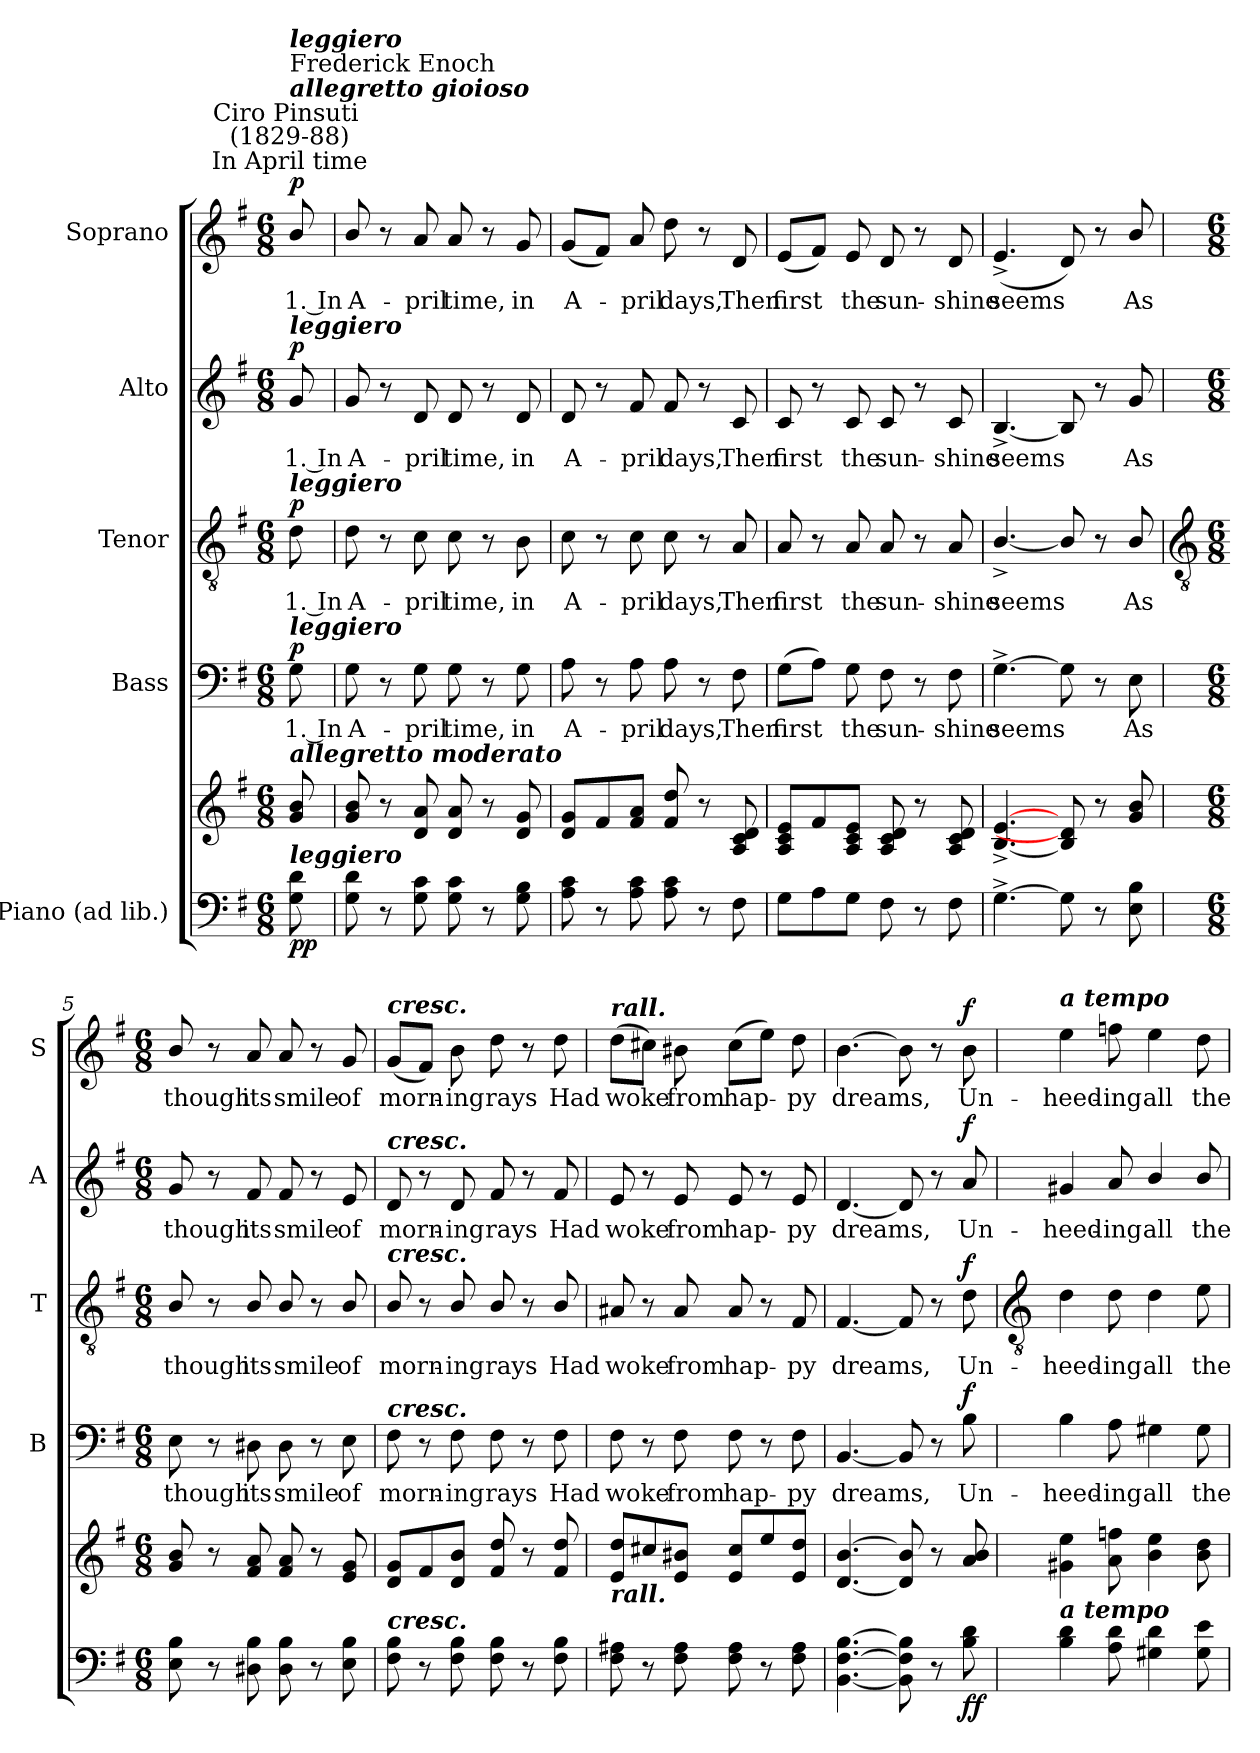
**kern	**kern	**dynam	**kern	**text	**dynam	**kern	**text	**dynam	**kern	**text	**dynam	**kern	**text	**dynam
*part5	*part5	*part5	*part4	*part4	*part4	*part3	*part3	*part3	*part2	*part2	*part2	*part1	*part1	*part1
*staff6	*staff5	*staff5/6	*staff4	*staff4	*staff4	*staff3	*staff3	*staff3	*staff2	*staff2	*staff2	*staff1	*staff1	*staff1
*I"Piano (ad lib.)	*	*	*I"Bass	*	*	*I"Tenor	*	*	*I"Alto	*	*	*I"Soprano	*	*
*	*	*	*I'B	*	*	*I'T	*	*	*I'A	*	*	*I'S	*	*
*clefF4	*clefG2	*	*clefF4	*	*	*clefGv2	*	*	*clefG2	*	*	*clefG2	*	*
*k[f#]	*k[f#]	*	*k[f#]	*	*	*k[f#]	*	*	*k[f#]	*	*	*k[f#]	*	*
*G:	*G:	*	*G:	*	*	*G:	*	*	*G:	*	*	*G:	*	*
*M6/8	*M6/8	*	*M6/8	*	*	*M6/8	*	*	*M6/8	*	*	*M6/8	*	*
=	=	=	=	=	=	=	=	=	=	=	=	=	=	=
!	!	!	!	!	!	!	!	!	!	!	!	!LO:TX:a:cj:t=In April time	!	!
!	!	!	!	!	!	!	!	!	!	!	!	!LO:TX:a:cj:t=Ciro Pinsuti \n(1829-88)	!	!
!	!	!	!	!	!	!	!	!	!	!	!	!LO:TX:a:Bi:t=allegretto gioioso	!	!
!	!	!	!	!	!	!	!	!	!	!	!	!LO:TX:a:t=Frederick Enoch	!	!
!	!	!	!	!	!	!	!	!	!	!	!	!LO:TX:a:Bi:t=leggiero	!	!
!	!	!	!	!	!	!	!	!	!LO:TX:a:Bi:t=leggiero	!	!	!	!	!
!	!	!	!	!	!	!LO:TX:a:Bi:t=leggiero	!	!	!	!	!	!	!	!
!	!	!	!LO:TX:a:Bi:t=leggiero	!	!	!	!	!	!	!	!	!	!	!
!	!LO:TX:a:Bi:t=allegretto moderato	!	!	!	!	!	!	!	!	!	!	!	!	!
!LO:TX:a:Bi:t=leggiero	!	!	!	!	!	!	!	!	!	!	!	!	!	!
!	!	!LO:DY:b=2	!	!LO:LY:b	!	!	!LO:LY:b	!	!	!LO:LY:b	!	!	!LO:LY:b	!
!	!	!LO:DY:n=1:b	!	!	!LO:DY:b	!	!	!LO:DY:b	!	!	!LO:DY:b	!	!	!LO:DY:b
8G 8d	8g 8b	p p	8G	1. In	p	8d	1. In	p	8g	1. In	p	8b/	1. In	p
=1	=1	=1	=1	=1	=1	=1	=1	=1	=1	=1	=1	=1	=1	=1
!	!	!	!	!LO:LY:b	!	!	!LO:LY:b	!	!	!LO:LY:b	!	!	!LO:LY:b	!
8G 8d	8g/ 8b/	.	8G	A-	.	8d	A-	.	8g	A-	.	8b/	A-	.
8r	8r	.	8r	.	.	8r	.	.	8r	.	.	8r	.	.
!	!	!	!	!LO:LY:b	!	!	!LO:LY:b	!	!	!LO:LY:b	!	!	!LO:LY:b	!
8G 8c	8d 8a	.	8G	-pril	.	8c	-pril	.	8d	-pril	.	8a	-pril	.
!	!	!	!	!LO:LY:b	!	!	!LO:LY:b	!	!	!LO:LY:b	!	!	!LO:LY:b	!
8G 8c	8d 8a	.	8G	time,	.	8c	time,	.	8d	time,	.	8a	time,	.
8r	8r	.	8r	.	.	8r	.	.	8r	.	.	8r	.	.
!	!	!	!	!LO:LY:b	!	!	!LO:LY:b	!	!	!LO:LY:b	!	!	!LO:LY:b	!
8G 8B	8d 8g	.	8G	in	.	8B	in	.	8d	in	.	8g	in	.
=2	=2	=2	=2	=2	=2	=2	=2	=2	=2	=2	=2	=2	=2	=2
!	!	!	!	!LO:LY:b	!	!	!LO:LY:b	!	!	!LO:LY:b	!	!	!LO:LY:b	!
8A 8c	8d 8gL	.	8A	A-	.	8c	A-	.	8d	A-	.	(<8gL	A-	.
8r	8f#	.	8r	.	.	8r	.	.	8r	.	.	8f#J)	.	.
!	!	!	!	!LO:LY:b	!	!	!LO:LY:b	!	!	!LO:LY:b	!	!	!LO:LY:b	!
8A 8c	8f# 8aJ	.	8A	-pril	.	8c	-pril	.	8f#	-pril	.	8a	pril	.
!	!	!	!	!LO:LY:b	!	!	!LO:LY:b	!	!	!LO:LY:b	!	!	!LO:LY:b	!
8A 8c	8f# 8dd	.	8A	days,	.	8c	days,	.	8f#	days,	.	8dd	days,	.
8r	8r	.	8r	.	.	8r	.	.	8r	.	.	8r	.	.
!	!	!	!	!LO:LY:b	!	!	!LO:LY:b	!	!	!LO:LY:b	!	!	!LO:LY:b	!
8F#	8A 8c 8d	.	8F#	Then	.	8A	Then	.	8c	Then	.	8d	Then	.
=3	=3	=3	=3	=3	=3	=3	=3	=3	=3	=3	=3	=3	=3	=3
!	!	!	!	!LO:LY:b	!	!	!LO:LY:b	!	!	!LO:LY:b	!	!	!LO:LY:b	!
8GL	8A 8c 8eL	.	(>8GL	first	.	8A	first	.	8c	first	.	(<8eL	first	.
8A	8f#	.	8AJ)	.	.	8r	.	.	8r	.	.	8f#J)	.	.
!	!	!	!	!LO:LY:b	!	!	!LO:LY:b	!	!	!LO:LY:b	!	!	!LO:LY:b	!
8GJ	8A 8c 8eJ	.	8G	the	.	8A	the	.	8c	the	.	8e	the	.
!	!	!	!	!LO:LY:b	!	!	!LO:LY:b	!	!	!LO:LY:b	!	!	!LO:LY:b	!
8F#	8A 8c 8d	.	8F#	sun-	.	8A	sun-	.	8c	sun-	.	8d	sun-	.
8r	8r	.	8r	.	.	8r	.	.	8r	.	.	8r	.	.
!	!	!	!	!LO:LY:b	!	!	!LO:LY:b	!	!	!LO:LY:b	!	!	!LO:LY:b	!
8F#	8A 8c 8d	.	8F#	-shine	.	8A	-shine	.	8c	-shine	.	8d	-shine	.
=4	=4	=4	=4	=4	=4	=4	=4	=4	=4	=4	=4	=4	=4	=4
!	!	!	!	!LO:LY:b	!	!	!LO:LY:b	!	!	!LO:LY:b	!	!	!LO:LY:b	!
[4.G^	[4.B^ [4.e^	.	[4.G^	seems	.	[4.B^/	seems	.	[4.B^	seems	.	(<4.e^	seems	.
8G]	8B] 8d]	.	8G]	.	.	8B/]	.	.	8B]	.	.	8d)	.	.
8r	8r	.	8r	.	.	8r	.	.	8r	.	.	8r	.	.
!	!	!	!	!LO:LY:b	!	!	!LO:LY:b	!	!	!LO:LY:b	!	!	!LO:LY:b	!
8E 8B	8g/ 8b/	.	8E	As	.	8B/	As	.	8g	As	.	8b/	As	.
!!LO:LB:g=z
=5	=5	=5	=5	=5	=5	=5	=5	=5	=5	=5	=5	=5	=5	=5
*	*	*	*	*	*	*clefGv2	*	*	*	*	*	*	*	*
*M6/8	*M6/8	*	*M6/8	*	*	*M6/8	*	*	*M6/8	*	*	*M6/8	*	*
!	!	!	!	!LO:LY:b	!	!	!LO:LY:b	!	!	!LO:LY:b	!	!	!LO:LY:b	!
8E 8B	8g/ 8b/	.	8E	though	.	8B/	though	.	8g	though	.	8b/	though	.
8r	8r	.	8r	.	.	8r	.	.	8r	.	.	8r	.	.
!	!	!	!	!LO:LY:b	!	!	!LO:LY:b	!	!	!LO:LY:b	!	!	!LO:LY:b	!
8D#X 8B	8f# 8a	.	8D#X	its	.	8B/	its	.	8f#	its	.	8a	its	.
!	!	!	!	!LO:LY:b	!	!	!LO:LY:b	!	!	!LO:LY:b	!	!	!LO:LY:b	!
8D# 8B	8f# 8a	.	8D#	smile	.	8B/	smile	.	8f#	smile	.	8a	smile	.
8r	8r	.	8r	.	.	8r	.	.	8r	.	.	8r	.	.
!	!	!	!	!LO:LY:b	!	!	!LO:LY:b	!	!	!LO:LY:b	!	!	!LO:LY:b	!
8E 8B	8e 8g	.	8E	of	.	8B/	of	.	8e	of	.	8g	of	.
=6	=6	=6	=6	=6	=6	=6	=6	=6	=6	=6	=6	=6	=6	=6
!	!	!	!	!	!	!	!	!	!	!	!	!LO:TX:a:Bi:t=cresc.	!	!
!	!	!	!	!	!	!	!	!	!LO:TX:a:Bi:t=cresc.	!	!	!	!	!
!	!	!	!	!	!	!LO:TX:a:Bi:t=cresc.	!	!	!	!	!	!	!	!
!	!	!	!LO:TX:a:Bi:t=cresc.	!	!	!	!	!	!	!	!	!	!	!
!LO:TX:a:Bi:t=cresc.	!	!	!	!	!	!	!	!	!	!	!	!	!	!
!	!	!	!	!LO:LY:b	!	!	!LO:LY:b	!	!	!LO:LY:b	!	!	!LO:LY:b	!
8F# 8B	8d 8gL	.	8F#	morn-	.	8B/	morn-	.	8d	morn-	.	(<8gL	morn-	.
8r	8f#	.	8r	.	.	8r	.	.	8r	.	.	8f#J)	.	.
!	!	!	!	!LO:LY:b	!	!	!LO:LY:b	!	!	!LO:LY:b	!	!	!LO:LY:b	!
8F# 8B	8d 8bJ	.	8F#	-ing	.	8B/	-ing	.	8d	-ing	.	8b	ing	.
!	!	!	!	!LO:LY:b	!	!	!LO:LY:b	!	!	!LO:LY:b	!	!	!LO:LY:b	!
8F# 8B	8f# 8dd	.	8F#	rays	.	8B/	rays	.	8f#	rays	.	8dd	rays	.
8r	8r	.	8r	.	.	8r	.	.	8r	.	.	8r	.	.
!	!	!	!	!LO:LY:b	!	!	!LO:LY:b	!	!	!LO:LY:b	!	!	!LO:LY:b	!
8F# 8B	8f# 8dd	.	8F#	Had	.	8B/	Had	.	8f#	Had	.	8dd	Had	.
=7	=7	=7	=7	=7	=7	=7	=7	=7	=7	=7	=7	=7	=7	=7
!	!	!	!	!	!	!	!	!	!	!	!	!LO:TX:a:Bi:t=rall.	!	!
!	!LO:TX:b:Bi:t=rall.	!	!	!	!	!	!	!	!	!	!	!	!	!
!	!	!	!	!LO:LY:b	!	!	!LO:LY:b	!	!	!LO:LY:b	!	!	!LO:LY:b	!
8F# 8A#X	8e 8ddL	.	8F#	woke	.	8A#X	woke	.	8e	woke	.	(>8ddL	woke	.
8r	8cc#X	.	8r	.	.	8r	.	.	8r	.	.	8cc#XJ)	.	.
!	!	!	!	!LO:LY:b	!	!	!LO:LY:b	!	!	!LO:LY:b	!	!	!LO:LY:b	!
8F# 8A#	8e 8b#XJ	.	8F#	from	.	8A#	from	.	8e	from	.	8b#X	from	.
!	!	!	!	!LO:LY:b	!	!	!LO:LY:b	!	!	!LO:LY:b	!	!	!LO:LY:b	!
8F# 8A#	8e 8cc#L	.	8F#	hap-	.	8A#	hap-	.	8e	hap-	.	(>8cc#L	hap-	.
8r	8ee	.	8r	.	.	8r	.	.	8r	.	.	8eeJ)	.	.
!	!	!	!	!LO:LY:b	!	!	!LO:LY:b	!	!	!LO:LY:b	!	!	!LO:LY:b	!
8F# 8A#	8e 8ddJ	.	8F#	-py	.	8F#	-py	.	8e	-py	.	8dd	py	.
=8	=8	=8	=8	=8	=8	=8	=8	=8	=8	=8	=8	=8	=8	=8
!	!	!	!	!LO:LY:b	!	!	!LO:LY:b	!	!	!LO:LY:b	!	!	!LO:LY:b	!
[4.BB [4.F# [4.B	[4.d [4.b	.	[4.BB	dreams,	.	[4.F#	dreams,	.	[4.d	dreams,	.	[4.b	dreams,	.
8BB] 8F#] 8B]	8d] 8b]	.	8BB]	.	.	8F#]	.	.	8d]	.	.	8b]	.	.
8r	8r	.	8r	.	.	8r	.	.	8r	.	.	8r	.	.
!	!	!LO:DY:b=2	!	!LO:LY:b	!	!	!LO:LY:b	!	!	!LO:LY:b	!	!	!LO:LY:b	!
!	!	!LO:DY:n=1:b	!	!	!LO:DY:b	!	!	!LO:DY:b	!	!	!LO:DY:b	!	!	!LO:DY:b
8B 8d	8a 8b	f f	8B	Un-	f	8d	Un-	f	8a	Un-	f	8b	Un-	f
!!LO:LB:g=z
=9	=9	=9	=9	=9	=9	=9	=9	=9	=9	=9	=9	=9	=9	=9
*	*	*	*	*	*	*clefGv2	*	*	*	*	*	*	*	*
!	!	!	!	!	!	!	!	!	!	!	!	!LO:TX:a:Bi:t=a tempo	!	!
!	!LO:TX:b:Bi:t=a tempo	!	!	!	!	!	!	!	!	!	!	!	!	!
!	!	!	!	!LO:LY:b	!	!	!LO:LY:b	!	!	!LO:LY:b	!	!	!LO:LY:b	!
4B 4d	4g#X 4ee	.	4B	-heed-	.	4d	-heed-	.	4g#X	-heed-	.	4ee	-heed-	.
!	!	!	!	!LO:LY:b	!	!	!LO:LY:b	!	!	!LO:LY:b	!	!	!LO:LY:b	!
8A 8d	8a 8ffn	.	8A	-ing	.	8d	-ing	.	8a	-ing	.	8ffn	-ing	.
!	!	!	!	!LO:LY:b	!	!	!LO:LY:b	!	!	!LO:LY:b	!	!	!LO:LY:b	!
4G#X 4d	4b 4ee	.	4G#X	all	.	4d	all	.	4b/	all	.	4ee	all	.
!	!	!	!	!LO:LY:b	!	!	!LO:LY:b	!	!	!LO:LY:b	!	!	!LO:LY:b	!
8G# 8e	8b 8dd	.	8G#	the	.	8e	the	.	8b/	the	.	8dd	the	.
=	=	=	=	=	=	=	=	=	=	=	=	=	=	=
*-	*-	*-	*-	*-	*-	*-	*-	*-	*-	*-	*-	*-	*-	*-
